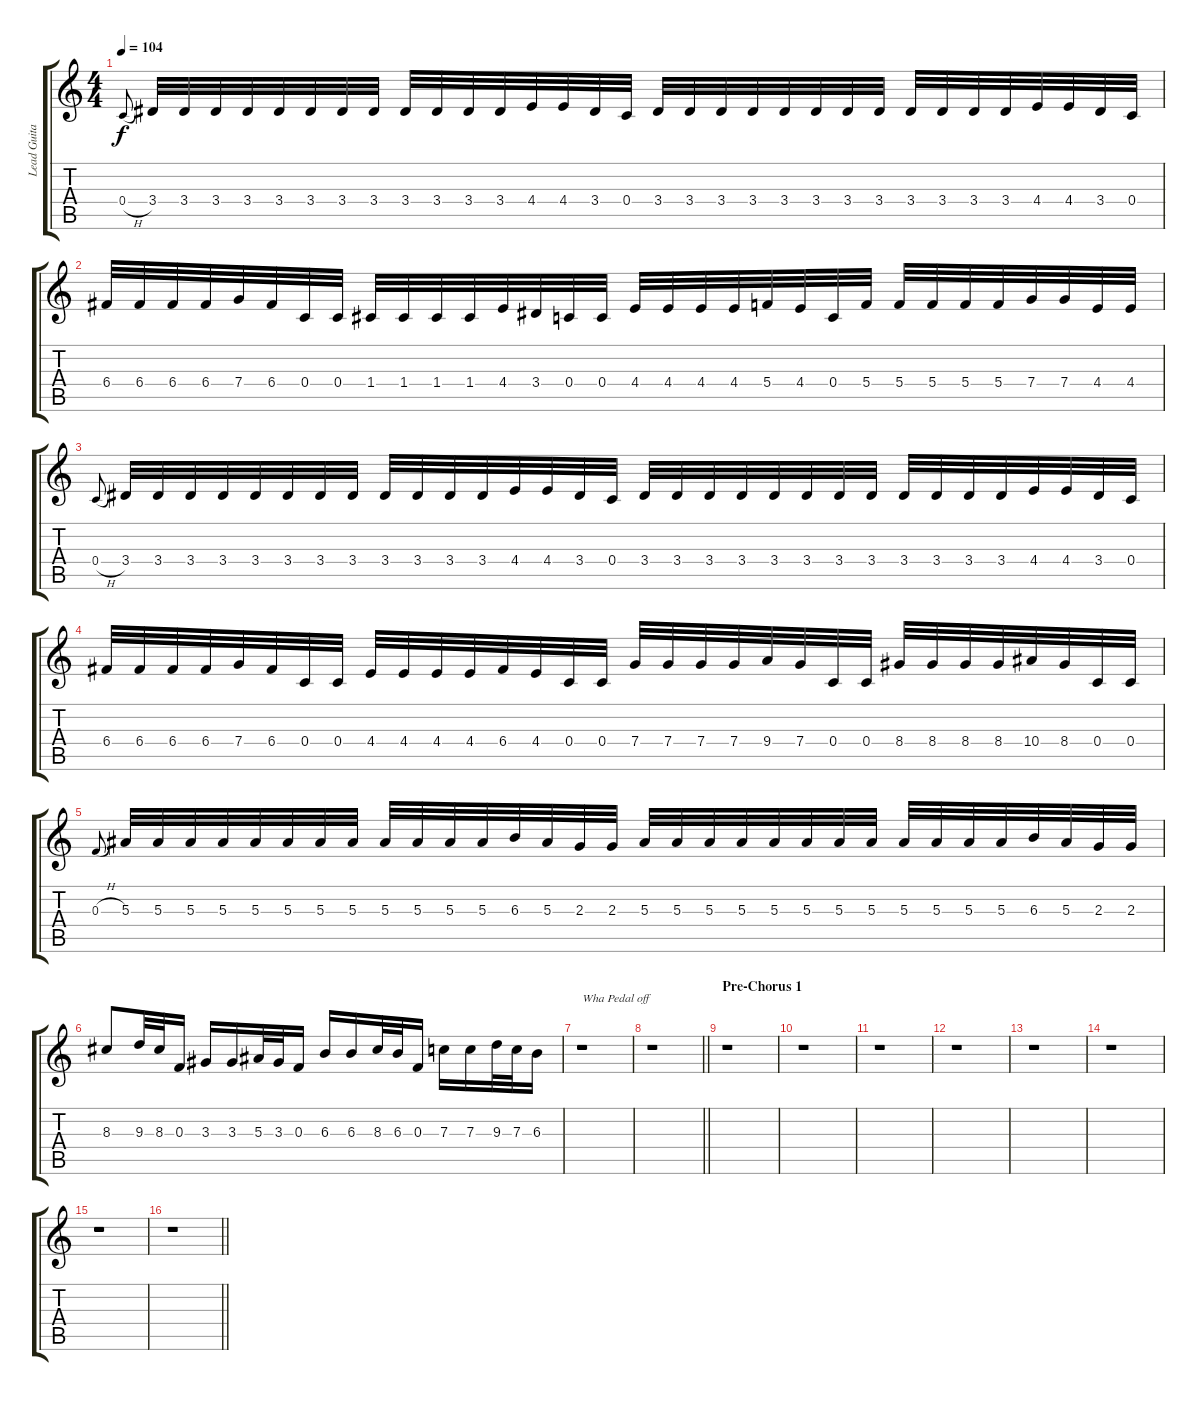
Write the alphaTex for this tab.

\track ("Lead Guitar 1 (Distortion)" "Lead Guita") {instrument distortionguitar}
\staff {score tabs}
\tuning (D4 A3 F3 C3 G2 C2) {hide}
\ts (4 4)
\tempo 104
\clef g2
\ks c
0.4{h}.8{gr onbeat dy f} 3.4.32 3.4.32 3.4.32 3.4.32 3.4.32 3.4.32 3.4.32 3.4.32 3.4.32 3.4.32 3.4.32 3.4.32 4.4.32 4.4.32 3.4.32 0.4.32 3.4.32 3.4.32 3.4.32 3.4.32 3.4.32 3.4.32 3.4.32 3.4.32 3.4.32 3.4.32 3.4.32 3.4.32 4.4.32 4.4.32 3.4.32 0.4.32 |
6.4.32 6.4.32 6.4.32 6.4.32 7.4.32 6.4.32 0.4.32 0.4.32 1.4.32 1.4.32 1.4.32 1.4.32 4.4.32 3.4.32 0.4.32 0.4.32 4.4.32 4.4.32 4.4.32 4.4.32 5.4.32 4.4.32 0.4.32 5.4.32 5.4.32 5.4.32 5.4.32 5.4.32 7.4.32 7.4.32 4.4.32 4.4.32 |
0.4{h}.8{gr onbeat} 3.4.32 3.4.32 3.4.32 3.4.32 3.4.32 3.4.32 3.4.32 3.4.32 3.4.32 3.4.32 3.4.32 3.4.32 4.4.32 4.4.32 3.4.32 0.4.32 3.4.32 3.4.32 3.4.32 3.4.32 3.4.32 3.4.32 3.4.32 3.4.32 3.4.32 3.4.32 3.4.32 3.4.32 4.4.32 4.4.32 3.4.32 0.4.32 |
6.4.32 6.4.32 6.4.32 6.4.32 7.4.32 6.4.32 0.4.32 0.4.32 4.4.32 4.4.32 4.4.32 4.4.32 6.4.32 4.4.32 0.4.32 0.4.32 7.4.32 7.4.32 7.4.32 7.4.32 9.4.32 7.4.32 0.4.32 0.4.32 8.4.32 8.4.32 8.4.32 8.4.32 10.4.32 8.4.32 0.4.32 0.4.32 |
0.3{h}.8{gr onbeat} 5.3.32 5.3.32 5.3.32 5.3.32 5.3.32 5.3.32 5.3.32 5.3.32 5.3.32 5.3.32 5.3.32 5.3.32 6.3.32 5.3.32 2.3.32 2.3.32 5.3.32 5.3.32 5.3.32 5.3.32 5.3.32 5.3.32 5.3.32 5.3.32 5.3.32 5.3.32 5.3.32 5.3.32 6.3.32 5.3.32 2.3.32 2.3.32 |
8.3.8 9.3.32 8.3.32 0.3.16 3.3.16 3.3.16 5.3.32 3.3.32 0.3.16 6.3.16 6.3.16 8.3.32 6.3.32 0.3.16 7.3.16 7.3.16 9.3.32 7.3.32 6.3.16 |
r.1{txt "Wha Pedal off"} |
\barLineRight lightlight
r.1 |
\section ("" "Pre-Chorus 1")
r.1 |
r.1 |
r.1 |
r.1 |
r.1 |
r.1 |
r.1 |
\barLineRight lightlight
r.1
